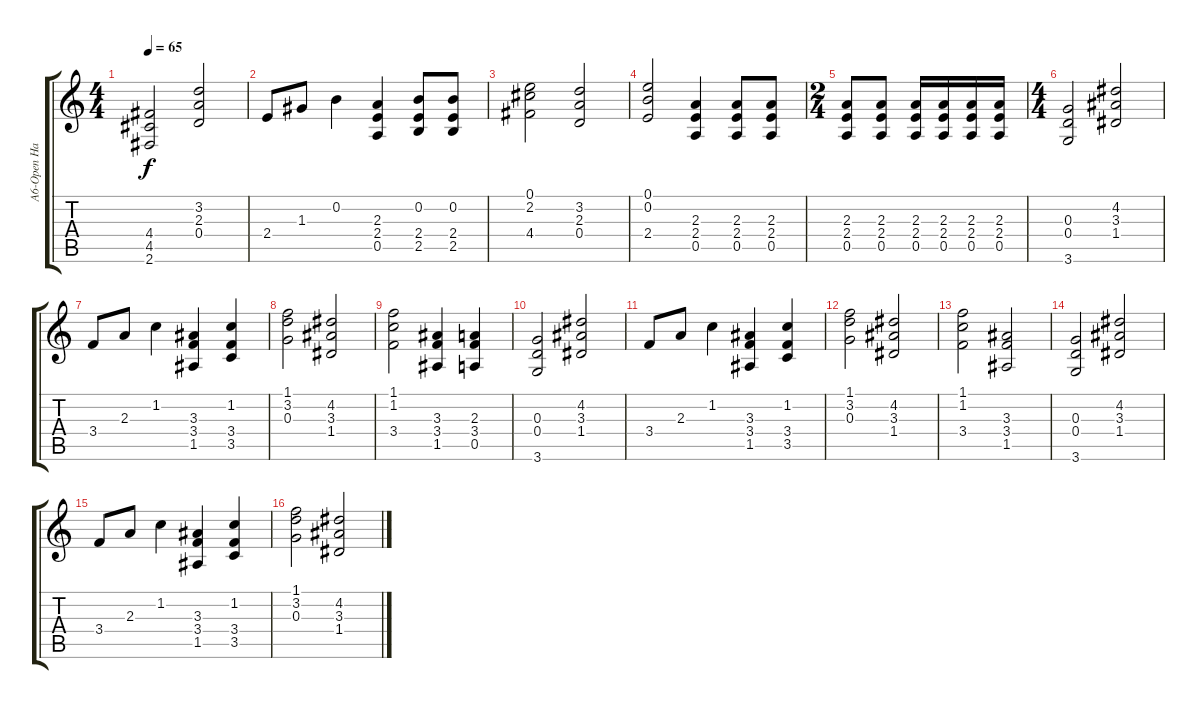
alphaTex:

\track ("A6-Open Hard 1 " "A6-Open Ha") {instrument electricguitarclean}
\staff {score tabs}
\tuning (E4 B3 G3 D3 A2 E2) {hide}
\ts (4 4)
\tempo 65
\clef g2
\ks c
(4.4 4.5 2.6).2{dy f} (3.2 2.3 0.4).2 |
2.4.8 1.3.8 0.2.4 (2.3 2.4 0.5).4 (0.2 2.4 2.5).8 (0.2 2.4 2.5).8 |
(0.1 2.2 4.4).2 (3.2 2.3 0.4).2 |
(0.1 0.2 2.4).2 (2.3 2.4 0.5).4 (2.3 2.4 0.5).8 (2.3 2.4 0.5).8 |
\ts (2 4)
(2.3 2.4 0.5).8 (2.3 2.4 0.5).8 (2.3 2.4 0.5).16 (2.3 2.4 0.5).16 (2.3 2.4 0.5).16 (2.3 2.4 0.5).16 |
\ts (4 4)
(0.3 0.4 3.6).2 (4.2 3.3 1.4).2 |
3.4.8 2.3.8 1.2.4 (3.3 3.4 1.5).4 (1.2 3.4 3.5).4 |
(1.1 3.2 0.3).2 (4.2 3.3 1.4).2 |
(1.1 1.2 3.4).2 (3.3 3.4 1.5).4 (2.3 3.4 0.5).4 |
(0.3 0.4 3.6).2 (4.2 3.3 1.4).2 |
3.4.8 2.3.8 1.2.4 (3.3 3.4 1.5).4 (1.2 3.4 3.5).4 |
(1.1 3.2 0.3).2 (4.2 3.3 1.4).2 |
(1.1 1.2 3.4).2 (3.3 3.4 1.5).2 |
(0.3 0.4 3.6).2 (4.2 3.3 1.4).2 |
3.4.8 2.3.8 1.2.4 (3.3 3.4 1.5).4 (1.2 3.4 3.5).4 |
(1.1 3.2 0.3).2 (4.2 3.3 1.4).2
